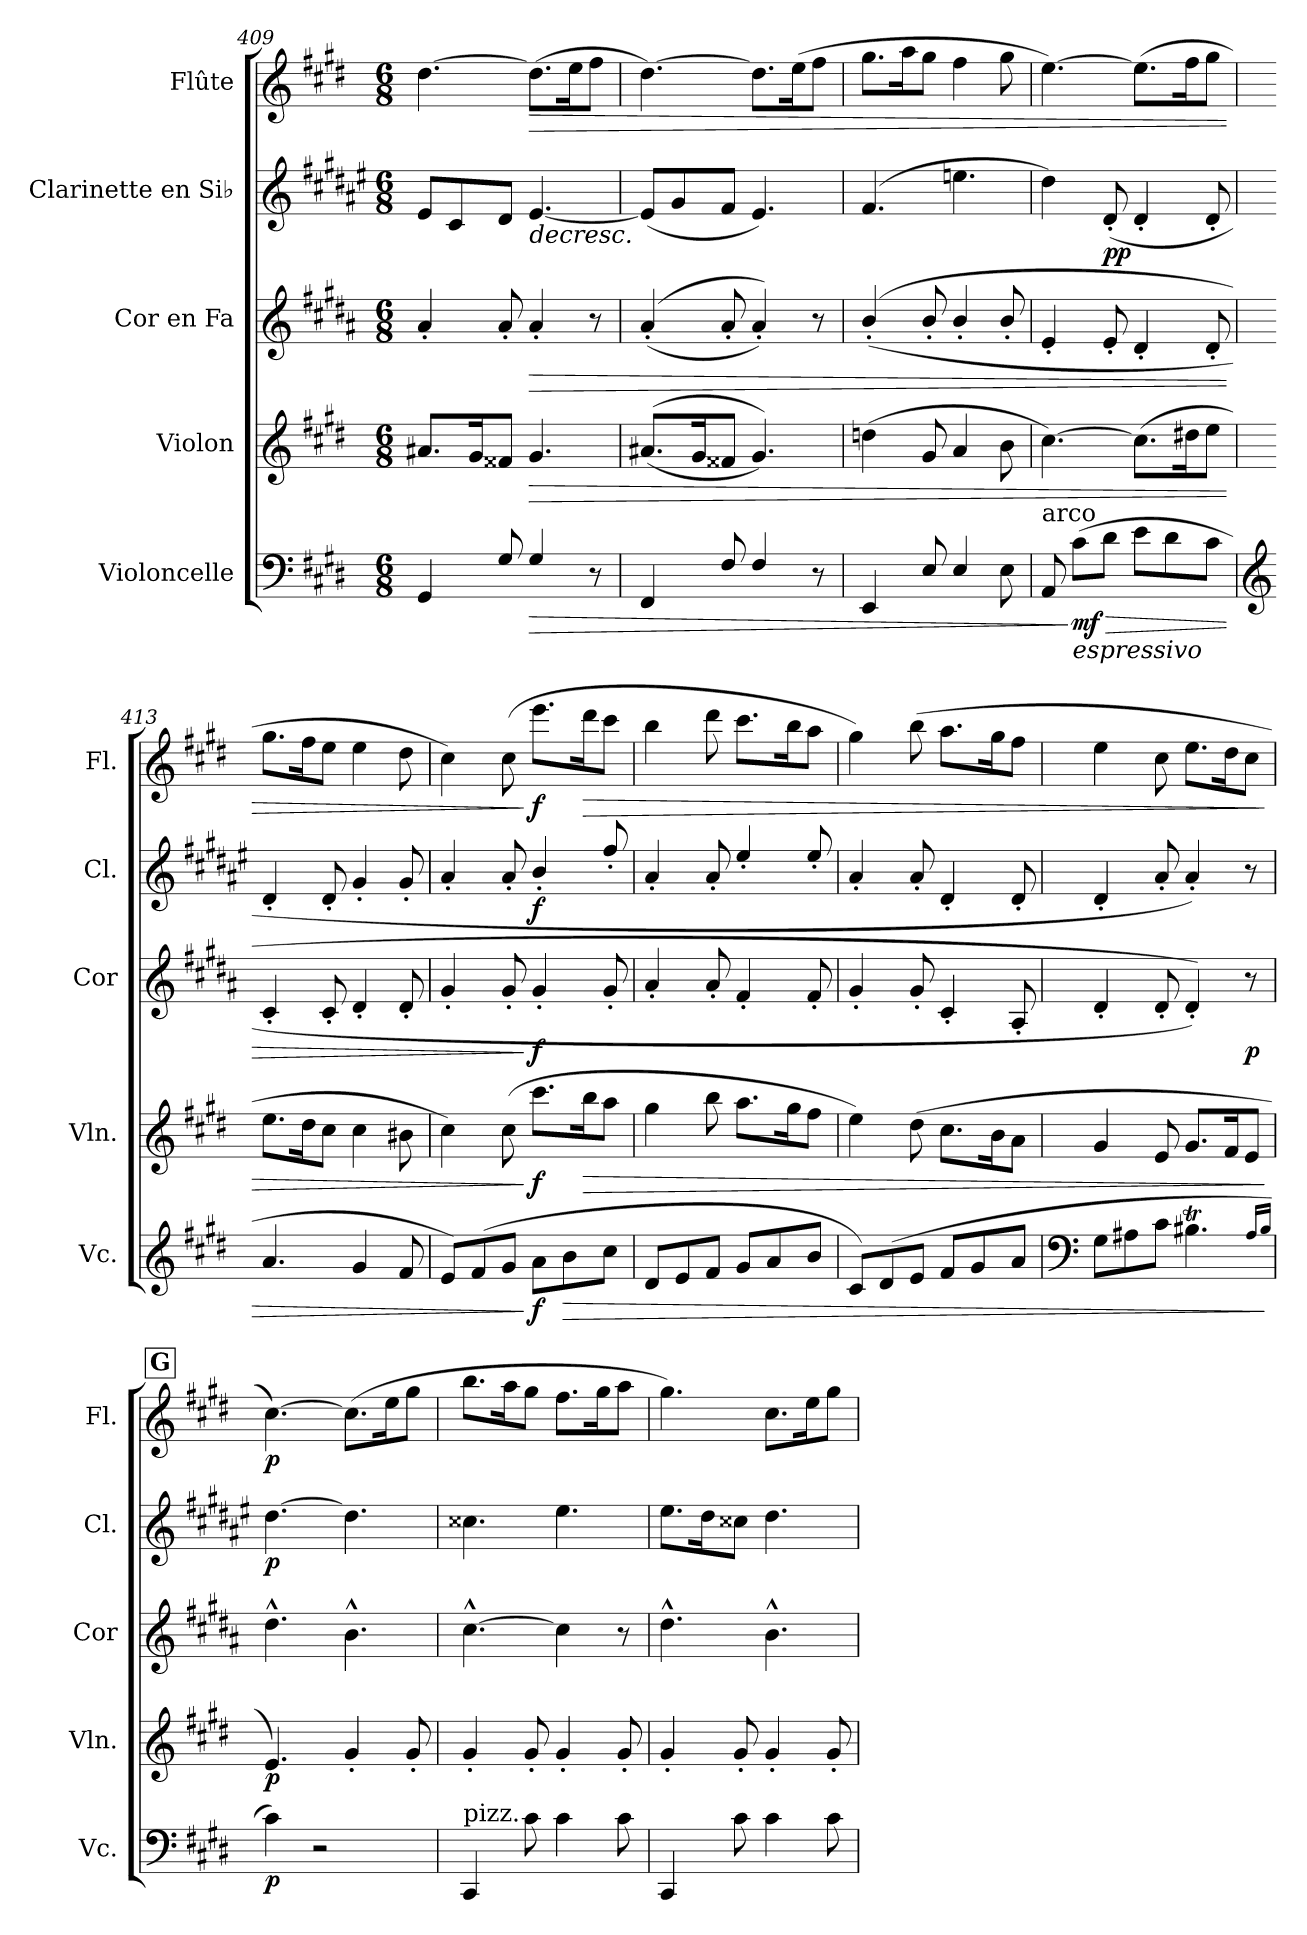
**kern	**dynam	**kern	**dynam	**kern	**dynam	**kern	**dynam	**kern	**dynam
*part5	*part5	*part4	*part4	*part3	*part3	*part2	*part2	*part1	*part1
*staff5	*staff5	*staff4	*staff4	*staff3	*staff3	*staff2	*staff2	*staff1	*staff1
*I"Violoncelle	*	*I"Violon	*	*I"Cor en Fa	*	*I"Clarinette en Si♭	*	*I"Flûte	*
*I'Vc.	*	*I'Vln.	*	*I'Cor	*	*I'Cl.	*	*I'Fl.	*
*clefF4	*	*clefG2	*	*clefG2	*	*clefG2	*	*clefG2	*
*	*	*	*	*ITrd4c7	*	*ITrd1c2	*	*	*
*k[f#c#g#d#]	*	*k[f#c#g#d#]	*	*k[f#c#g#d#]	*	*k[f#c#g#d#]	*	*k[f#c#g#d#]	*
*M6/8	*	*M6/8	*	*M6/8	*	*M6/8	*	*M6/8	*
=409	=409	=409	=409	=409	=409	=409	=409	=409	=409
4GG#/	.	8.a#X/L	.	4d#'/	.	8d#/L	.	[4.dd#\	.
.	.	.	.	.	.	8B/	.	.	.
.	.	16g#/K	.	.	.	.	.	.	.
8G#/	.	8f##X/J	.	8d#'/	.	8c#/J	.	.	.
!	!LO:HP:b	!	!LO:HP:b	!	!LO:HP:b	!	!LO:HP:b	!	!LO:HP:b
4G#/	>	4.g#/	>	4d#'/	>	[4.d#/	>	(>8.dd#\L]	>
.	.	.	.	.	.	.	.	16ee\K	.
8r	.	.	.	8r	.	.	.	8ff#\J	.
=410	=410	=410	=410	=410	=410	=410	=410	=410	=410
4FF#/	.	(<(<8.a#X/L	.	(<(<4d#'/	.	(<8d#/L]	.	[4.dd#\)	.
.	.	.	.	.	.	8f#/	.	.	.
.	.	16g#/K	.	.	.	.	.	.	.
8F#/	.	8f##X/J	.	8d#'/	.	8e/J	.	.	.
4F#/	.	4.g#/))	.	4d#'/))	.	4.d#/)	.	8.dd#\L]	.
.	.	.	.	.	.	.	.	(>16ee\K	.
8r	.	.	.	8r	.	.	.	8ff#\J	.
=411	=411	=411	=411	=411	=411	=411	=411	=411	=411
4EE/	.	(>4ddn\	.	(>(>4e'/	.	(>4.e/	.	8.gg#\L	.
.	.	.	.	.	.	.	.	16aa\K	.
8E/	.	8g#/	.	8e'/	.	.	.	8gg#\J	.
4E/	.	4a/	.	4e'/	.	4.ddn\	.	4ff#\	.
8E\	.	8b\	.	8e'/	.	.	.	8gg#\	.
!!LO:LB:g=z
=412	=412	=412	=412	=412	=412	=412	=412	=412	=412
!LO:TX:a:t=arco	!	!	!	!	!	!	!	!	!
8AA/	.	[4.cc#\)	.	4A'/	.	4cc#\)	.	[4.ee\)	.
!LO:TX:b:i:t=espressivo	!	!	!	!	!	!	!	!	!
!	!LO:HP:n=1:b	!	!	!	!	!	!	!	!
!	!LO:DY:n=1:b	!	!	!	!	!	!	!	!
(>8c#\L	] > mf	.	.	.	.	.	.	.	.
!	!	!	!	!	!	!	!LO:DY:b	!	!
8d#\J	.	.	.	8A'/	.	(>8c#'/	pp	.	.
8e\L	.	(>8.cc#\L]	.	4G#'/	.	4c#'/	.	(>8.ee\L]	.
8d#\	.	.	.	.	.	.	.	.	.
.	.	16dd#X\K	.	.	.	.	.	16ff#\K	.
8c#\J	.	8ee\J	.	8G#'/	.	8c#'/	.	8gg#\J	.
=413	=413	=413	=413	=413	=413	=413	=413	=413	=413
*clefG2	*	*	*	*	*	*	*	*	*
4.a/	.	8.ee\L	.	4F#'/	.	4c#'/	.	8.gg#\L	.
.	.	16dd#\K	.	.	.	.	.	16ff#\K	.
.	.	8cc#\J	.	8F#'/	.	8c#'/	.	8ee\J	.
4g#/	.	4cc#\	.	4G#'/	.	4f#'/	.	4ee\	.
8f#/	.	8b#X\	.	8G#'/	.	8f#'/	.	8dd#\	.
=414	=414	=414	=414	=414	=414	=414	=414	=414	=414
8e/L)	.	4cc#\)	.	4c#'/	.	4g#'/	.	4cc#\)	.
(>8f#/	.	.	.	.	.	.	.	.	.
8g#/J	.	(>8cc#\	.	8c#'/	.	8g#'/	.	(>8cc#\	.
!	!LO:DY:n=1:b	!	!LO:DY:n=1:b	!	!LO:DY:n=1:b	!	!LO:DY:n=1:b	!	!LO:DY:n=1:b
8a\L	] f	8.ccc#\L	] f	4c#'/	] f	4a'/	] f	8.eee\L	] f
!	!LO:HP:b	!	!	!	!	!	!	!	!
8b\	>	.	.	.	.	.	.	.	.
!	!	!	!LO:HP:b	!	!	!	!	!	!LO:HP:b
.	.	16bb\K	>	.	.	.	.	16ddd#\K	>
8cc#\J	.	8aa\J	.	8c#'/	.	8ee'/	.	8ccc#\J	.
=415	=415	=415	=415	=415	=415	=415	=415	=415	=415
8d#/L	.	4gg#\	.	4d#'/	.	4g#'/	.	4bb\	.
8e/	.	.	.	.	.	.	.	.	.
8f#/J	.	8bb\	.	8d#'/	.	8g#'/	.	8ddd#\	.
8g#/L	.	8.aa\L	.	4B'/	.	4dd#'/	.	8.ccc#\L	.
8a/	.	.	.	.	.	.	.	.	.
.	.	16gg#\K	.	.	.	.	.	16bb\K	.
8b/J	.	8ff#\J	.	8B'/	.	8dd#'/	.	8aa\J	.
=416	=416	=416	=416	=416	=416	=416	=416	=416	=416
8c#/L)	.	4ee\)	.	4c#'/	.	4g#'/	.	4gg#\)	.
(>8d#/	.	.	.	.	.	.	.	.	.
8e/J	.	(>8dd#\	.	8c#'/	.	8g#'/	.	(>8bb\	.
8f#/L	.	8.cc#\L	.	4F#'/	.	4c#'/	.	8.aa\L	.
8g#/	.	.	.	.	.	.	.	.	.
.	.	16b\K	.	.	.	.	.	16gg#\K	.
8a/J	.	8a\J	.	8D#'/	.	8c#'/	.	8ff#\J	.
=417	=417	=417	=417	=417	=417	=417	=417	=417	=417
*clefF4	*	*	*	*	*	*	*	*	*
8G#\L	.	4g#/	.	4G#'/	.	4c#'/	.	4ee\	.
8A#X\	.	.	.	.	.	.	.	.	.
8c#\J	.	8e/	.	8G#'/	.	8g#'/	.	8cc#\	.
4.B#Xt\	.	8.g#/L	.	4G#'/))	.	4g#'/)	.	8.ee\L	.
.	.	16f#/K	.	.	.	.	.	16dd#\K	.
!	!	!	!	!	!LO:DY:b	!	!	!	!
.	.	8e/J	.	8r	p	8r	.	8cc#\J	.
16qA#/LL	.	.	.	.	.	.	.	.	.
16qB#/JJ	.	.	.	.	.	.	.	.	.
.	]	.	]	.	.	.	.	.	]
!!LO:PB:g=z
!!LO:REH:place=s1:a:B:fs=14:t=G
=418	=418	=418	=418	=418	=418	=418	=418	=418	=418
!	!LO:DY:b	!	!LO:DY:b	!	!LO:DY:b	!	!	!	!
!	!	!	!	!	!LO:DY:n=1:b	!	!LO:DY:b	!	!LO:DY:b
4c#\)	p	4.e/)	p	4.g#^^\	mf mp	[4.cc#\	p	[4.cc#\)	p
2r	.	.	.	.	.	.	.	.	.
.	.	4g#'/	.	4.e^^\	.	4.cc#\]	.	(>8.cc#\L]	.
.	.	.	.	.	.	.	.	16ee\K	.
.	.	8g#'/	.	.	.	.	.	8gg#\J	.
=419	=419	=419	=419	=419	=419	=419	=419	=419	=419
!LO:TX:a:t=pizz.	!	!	!	!	!	!	!	!	!
4CC#/	.	4g#'/	.	[4.f#^^\	.	4.b#X\	.	8.bb\L	.
.	.	.	.	.	.	.	.	16aa\K	.
8c#\	.	8g#'/	.	.	.	.	.	8gg#\J	.
4c#\	.	4g#'/	.	4f#\]	.	4.dd#\	.	8.ff#\L	.
.	.	.	.	.	.	.	.	16gg#\K	.
8c#\	.	8g#'/	.	8r	.	.	.	8aa\J	.
=420	=420	=420	=420	=420	=420	=420	=420	=420	=420
4CC#/	.	4g#'/	.	4.g#^^\	.	8.dd#\L	.	4.gg#\)	.
.	.	.	.	.	.	16cc#\K	.	.	.
8c#\	.	8g#'/	.	.	.	8b#X\J	.	.	.
4c#\	.	4g#'/	.	4.e^^\	.	4.cc#\	.	8.cc#\L	.
.	.	.	.	.	.	.	.	16ee\K	.
8c#\	.	8g#'/	.	.	.	.	.	8gg#\J	.
=	=	=	=	=	=	=	=	=	=
*-	*-	*-	*-	*-	*-	*-	*-	*-	*-
